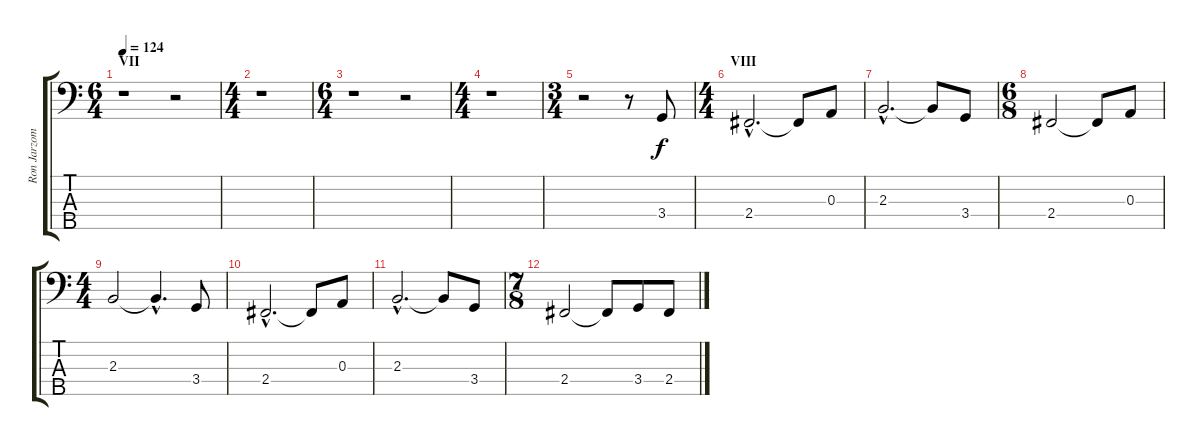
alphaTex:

\track ("Ron Jarzombek" "Ron Jarzom") {instrument electricbassfinger}
\staff {score tabs}
\tuning (G2 D2 A1 E1 B0) {hide}
\ts (6 4)
\section ("" "VII")
\tempo 124
\clef f4
\ks c
r.1{dy f} r.2 |
\ts (4 4)
r.1 |
\ts (6 4)
r.1 r.2 |
\ts (4 4)
r.1 |
\ts (3 4)
r.2 r.8 3.4.8 |
\ts (4 4)
\section ("" "VIII")
2.4{hac}.2{d} 2.4{t}.8 0.3.8 |
2.3{hac}.2{d} 2.3{t}.8 3.4.8 |
\ts (6 8)
2.4.2 2.4{t}.8 0.3.8 |
\ts (4 4)
2.3.2 2.3{hac t}.4{d} 3.4.8 |
2.4{hac}.2{d} 2.4{t}.8 0.3.8 |
2.3{hac}.2{d} 2.3{t}.8 3.4.8 |
\ts (7 8)
2.4.2 2.4{t}.8 3.4.8 2.4.8
